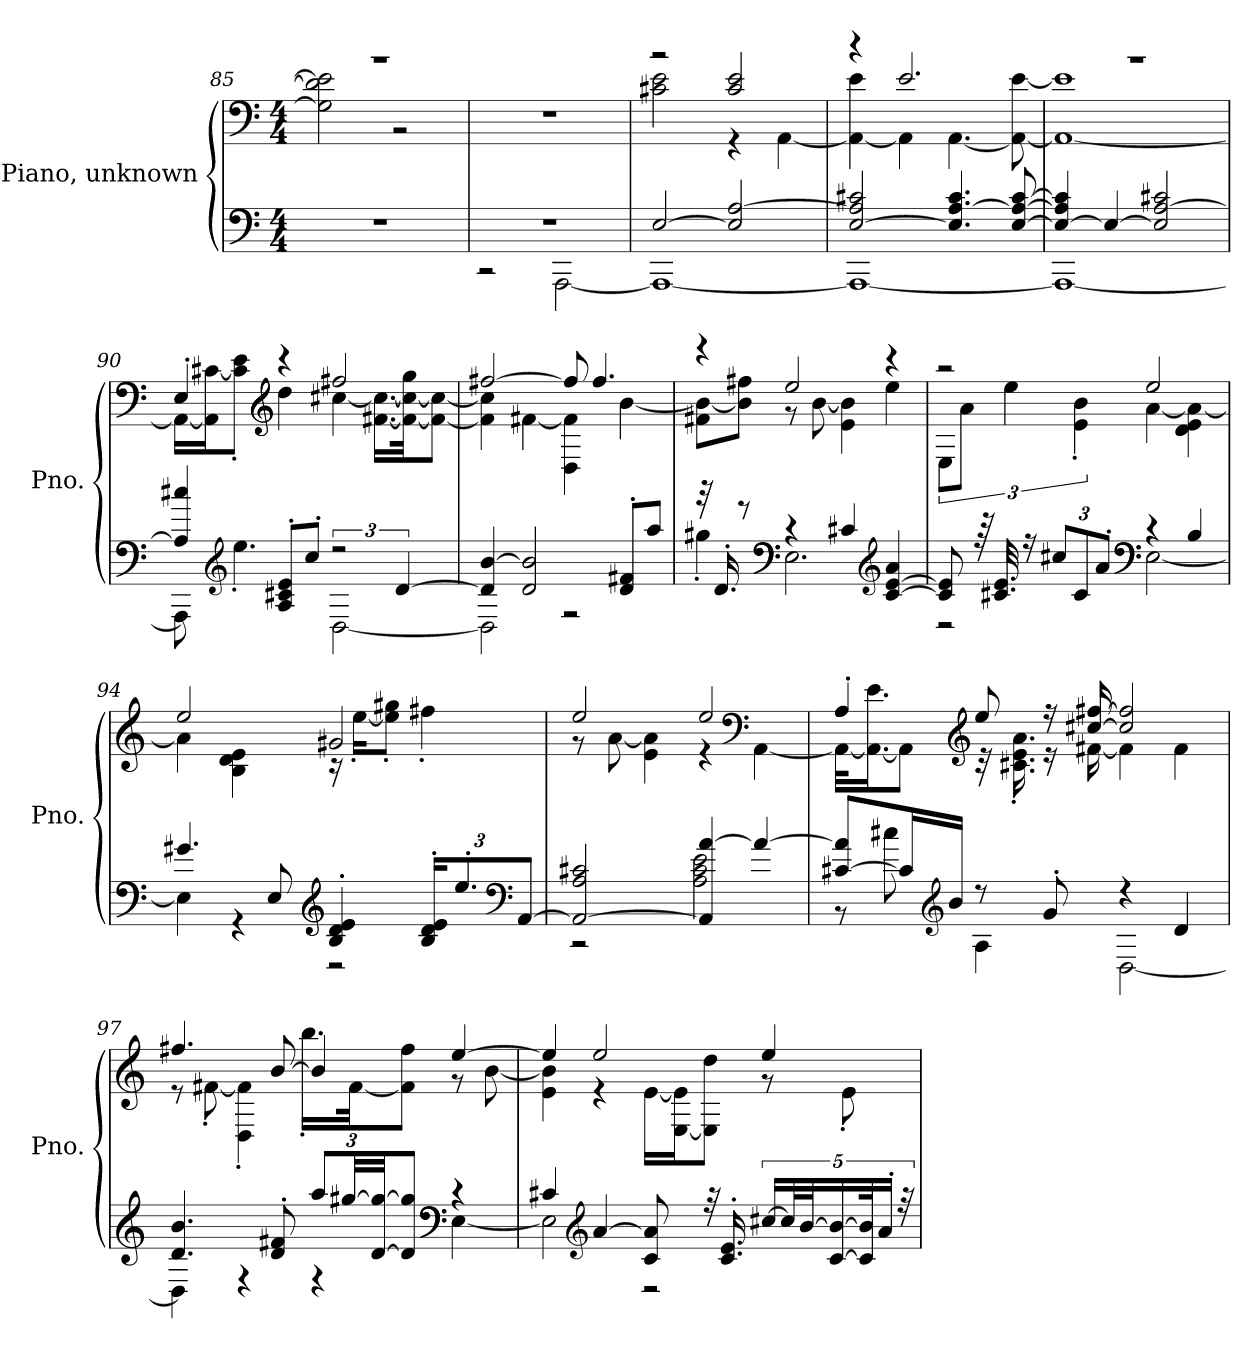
**kern	**kern
*part1	*part1
*staff2	*staff1
*I"Piano, unknown	*
*I'Pno.	*
!!LO:PB:g=z
*clefF4	*clefF4
*k[]	*k[]
*M4/4	*M4/4
=85	=85
*	*^
1r	1r	2G#\] 2d\] 2e\]
.	.	2r
*	*v	*v
=86	=86
*^	*
1r	2r	1r
.	[2AAA\	.
=87	=87	=87
*	*	*^
[2E/	1AAA_	2r	2c#X\ 2e\
2E/] [2A/	.	2c#/ 2e/	4r
.	.	.	[4AA\
=88	=88	=88	=88
[2E/ 2A/] 2c#X/	1AAA_	4r	4AA\_ 4e\
.	.	2.e/	4AA\]
4.E/] [4.A/ 4.c#/	.	.	[4.AA\
[8E/ 8A/_ [8c#/	.	.	8AA\_ [8e\
=89	=89	=89	=89
4E/_ 4A/] 4c#/]	1AAA_	1r	1AA\_ 1e\]
4E/_	.	.	.
2E/] [2A/ 2c#X/	.	.	.
=90	=90	=90	=90
4A/] 4cc#X/	8AAA\]	4E'/	16AA\LL_
.	.	.	16AA\] [16c#X\J
*clefG2	*	*	*
.	4.ee'\	.	8c#\]' 8e\'J
*	*	*clefG2	*
8A/' 8c#X/' 8e/'L	.	4r	4dd\
8cc#'/J	.	.	.
3r	[2D\	2ff#X/	[4cc#X\
.	.	.	[16.f#X\ 16.cc#\_LL
[6d/	.	.	.
.	.	.	32f#\_ 32cc#\_ 32gg\JK
.	.	.	8f#\_ 8cc#\_J
!!LO:LB:g=z	!!
=91	=91	=91	=91
4d/] [4b/	2D\]	[2ff#X/	4f#\] 4cc#\]
2d/ 2b/]	.	.	[4f#X\
.	2r	8ff#/]	4D\ 4f#\]
.	.	4.ff#/	.
8d/' 8f#X/'L	.	.	[4b\
8aa/J	.	.	.
=92	=92	=92	=92
32r	4gg#X'\	4r	8f#X\ 8b\_L
16.d'/	.	.	.
8r	.	.	8b\] 8ff#X\J
*clefF4	*	*	*
4r	2.E\	2ee/	8r
.	.	.	[8b\
4c#X/	.	.	4e\ 4b\]
*clefG2	*	*	*
[4c#/ [4e/ 4a/	.	4r	4ee\
=93	=93	=93	=93
8c#/] 8e/]	2r	2r	12E\L
.	.	.	12a\J
64r	.	.	.
32.c#X/ 32.e/	.	.	.
.	.	.	6ee\
16r	.	.	.
*Xbrackettup	*	*	*
12cc#X/L	.	.	.
12c#/	.	.	6e\' 6b\'
12a'/J	.	.	.
*clefF4	*	*	*
4r	[2E\	2ee/	[4a\
4B/	.	.	4d\ 4e\ 4a\_
!!LO:LB:g=z	!!
=94	=94	=94	=94
4.g#X/	4E\]	2ee/	4a\]
.	4r	.	4B\ 4d\ 4e\
8E/	.	.	.
*clefG2	*	*	*
4B/' 4d/' 4e/'	2r	2g#X/	16r
.	.	.	[16ee'\KL
.	.	.	8ee\]' 8gg#X\'J
24B/' 24d/' 24e/'KL	.	.	4ff#X'\
12.ee'/	.	.	.
*clefF4	*	*	*
[12AA/J	.	.	.
=95	=95	=95	=95
2AA/_ 2A/ 2c#X/	2r	2ee/	8r
.	.	.	[8a\
.	.	.	4e\ 4a\]
4AA/] [4a/	2A\ 2c#\ 2e\	2ee/	4r
*	*	*clefF4	*
4a/_	.	.	[4AA\
!!LO:LB:g=z	!!
=96	=96	=96	=96
[8c#X/ 8a/]L	8r	4A'/	32AA\KLL_
.	.	.	16.AA\_ 16.e\J
16c#/L]	8cc#X\	.	8AA\J]
*clefG2	*	*	*
16b/JJ	.	.	.
*	*	*clefG2	*
8r	4A\	8ee/	32r
.	.	.	16.c#X\' 16.e\' 16.a\'
8g'/	.	16r	16r
.	.	[16cc#X/ [16ff#X/	[16f#X\
4r	[2D\	2cc#/] 2ff#/]	4f#\]
4d/	.	.	4f#\
=97	=97	=97	=97
4.d/ 4.b/	4D\]	4.ff#X/	8r
.	.	.	[8f#X'\
.	4r	.	4D\' 4f#\]'
8d/' 8f#X/'	.	[8b/	.
12aa/L	4r	4b/]	16.bb'\LL
[48gg#X/LL	.	.	.
.	.	.	[32f#\JK
[48d/ 48gg#/_JJ	.	.	.
8d/] 8gg#/]J	.	.	8f#\] 8ff#\J
*clefF4	*	*	*
4r	[4E\	[4ee/	8r
.	.	.	[8b\
!!LO:LB:g=z	!!
=98	=98	=98	=98
4c#X/	2E\]	4ee/]	4e\ 4b\]
*clefG2	*	*	*
[4a/	.	2ee/	4r
8c#/ 8a/]	2r	.	[16e\LL
.	.	.	[16E\ 16e\]J
32r	.	.	8E\] 8dd\J
16.c#/' 16.e/'	.	.	.
*brackettup	*	*	*
[20cc#X/LL	.	4ee/	8r
40cc#/L]	.	.	.
[40b/J	.	.	.
[20c#/ 20b/_	.	.	.
.	.	.	8e'\
40c#/] 40b/]K	.	.	.
20a'/JJ	.	.	.
40r	.	.	.
*v	*v	*	*
*	*v	*v
=	=
*-	*-
